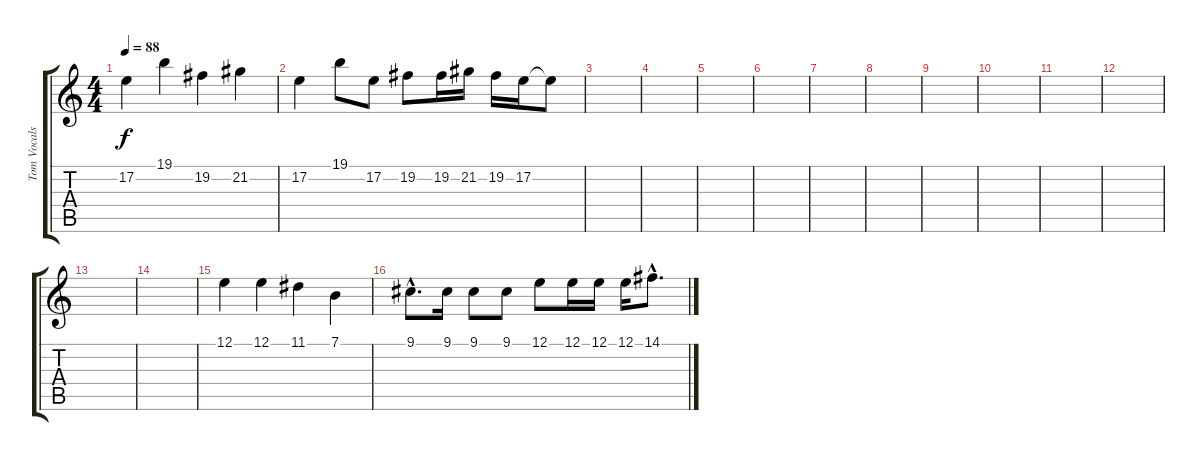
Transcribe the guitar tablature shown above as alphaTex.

\track ("Tom Vocals 1" "Tom Vocals") {instrument tenorsax}
\staff {score tabs}
\tuning (E4 B3 G3 D3 A2 E2) {hide}
\ts (4 4)
\tempo 88
\clef g2
\ks c
17.2.4{dy f} 19.1.4 19.2.4 21.2.4 |
17.2.4 19.1.8 17.2.8 19.2.8 19.2.16 21.2.16 19.2.16 17.2.16 17.2{t}.8 |
|
|
|
|
|
|
|
|
|
|
|
|
12.1.4 12.1.4 11.1.4 7.1.4 |
9.1{hac}.8{d} 9.1.16 9.1.8 9.1.8 12.1.8 12.1.16 12.1.16 12.1.16 14.1{hac}.8{d}
